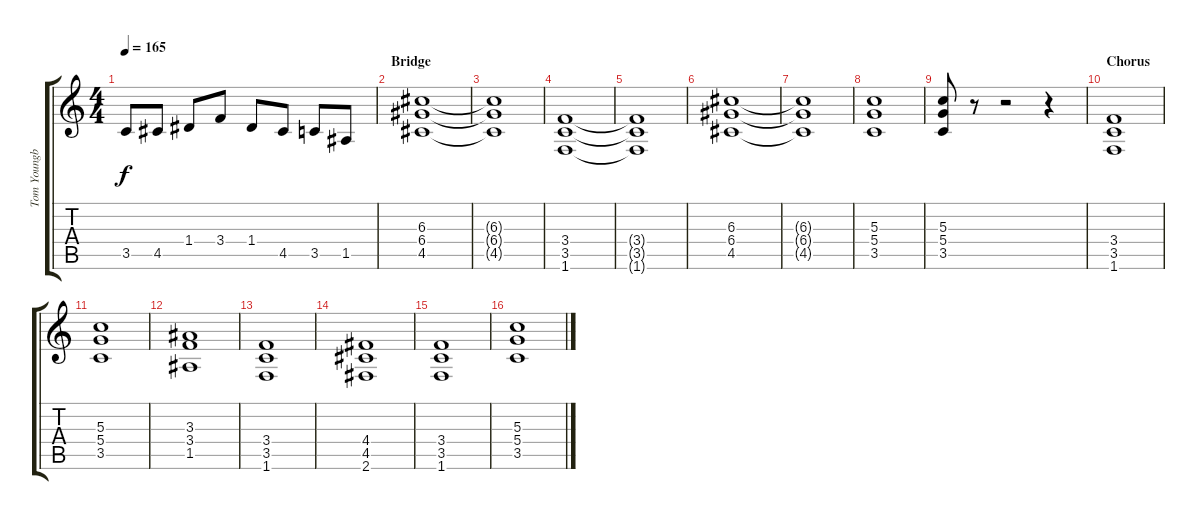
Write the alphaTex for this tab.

\track ("Tom Youngblood" "Tom Youngb") {instrument distortionguitar}
\staff {score tabs}
\tuning (E4 B3 G3 D3 A2 E2) {hide}
\ts (4 4)
\tempo 165
\clef g2
\ks c
3.5.8{dy f} 4.5.8 1.4.8 3.4.8 1.4.8 4.5.8 3.5.8 1.5.8 |
\section ("" "Bridge")
(6.3 6.4 4.5).1 |
(6.3{t} 6.4{t} 4.5{t}).1 |
(3.4 3.5 1.6).1 |
(3.4{t} 3.5{t} 1.6{t}).1 |
(6.3 6.4 4.5).1 |
(6.3{t} 6.4{t} 4.5{t}).1 |
(5.3 5.4 3.5).1 |
(5.3 5.4 3.5).8 r.8 r.2 r.4 |
\section ("" "Chorus")
(3.4 3.5 1.6).1 |
(5.3 5.4 3.5).1 |
(3.3 3.4 1.5).1 |
(3.4 3.5 1.6).1 |
(4.4 4.5 2.6).1 |
(3.4 3.5 1.6).1 |
(5.3 5.4 3.5).1
